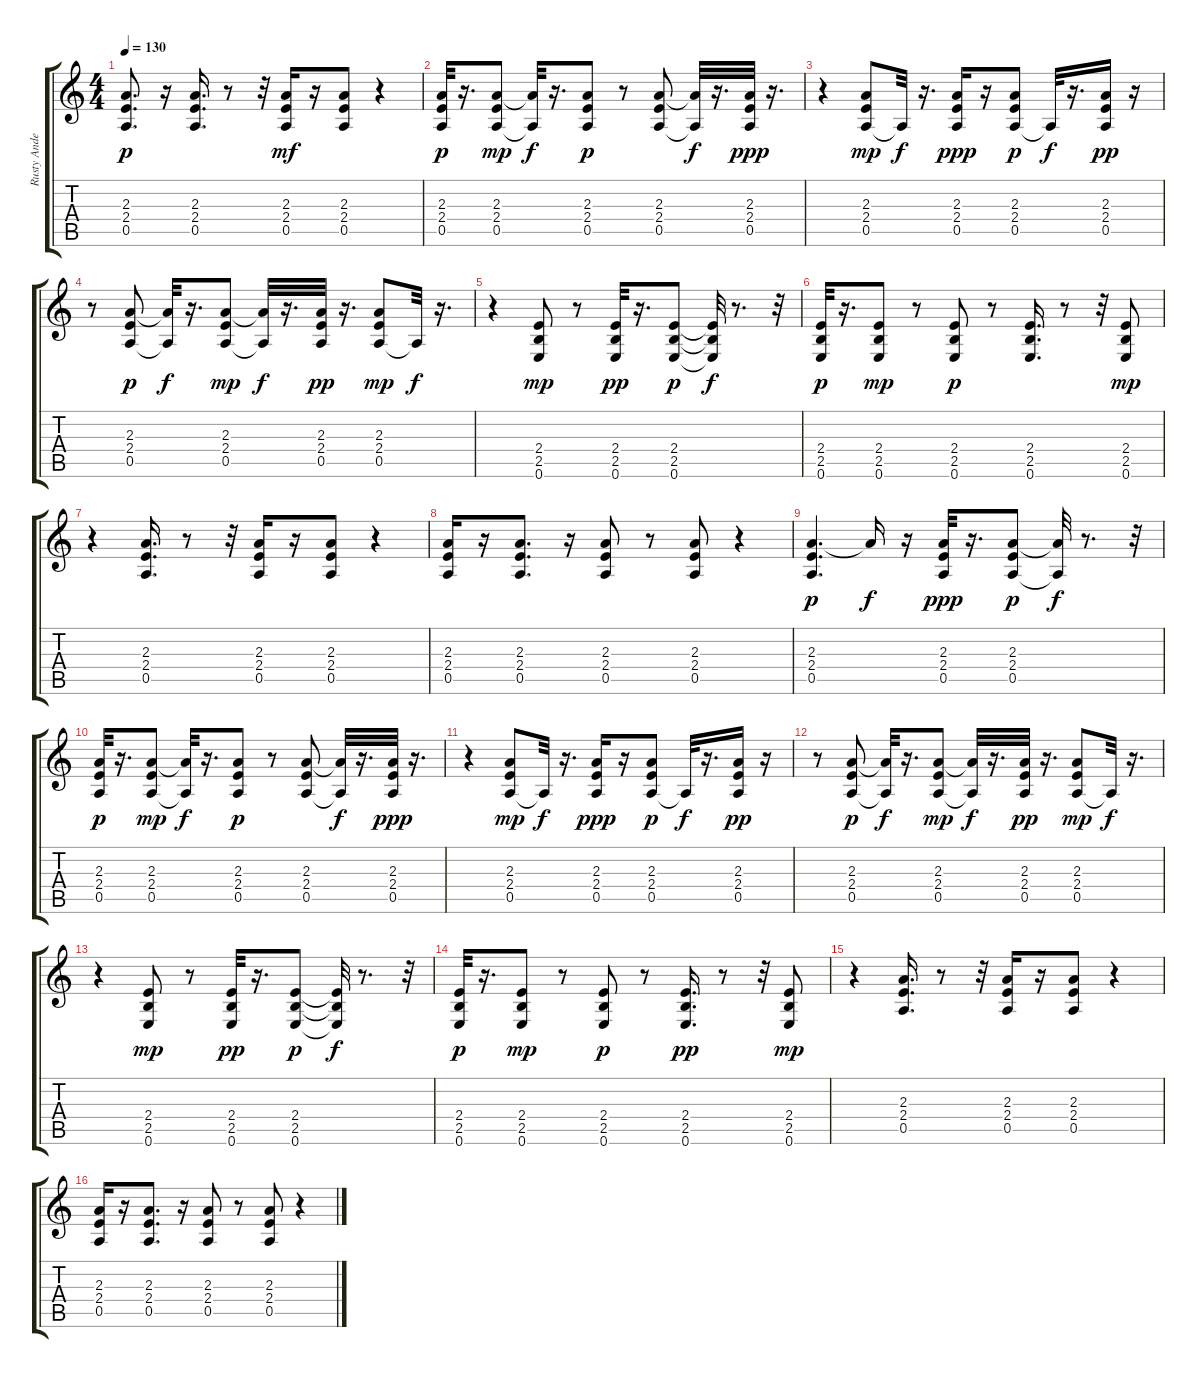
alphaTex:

\track ("Rusty Anderson" "Rusty Ande") {instrument acousticguitarsteel}
\staff {score tabs}
\tuning (E4 B3 G3 D3 A2 E2) {hide}
\ts (4 4)
\tempo 130
\clef g2
\ks c
(2.3 2.4 0.5).8{d dy p} r.16 (2.3 2.4 0.5).16{d} r.8 r.32 (2.3 2.4 0.5).16{dy mf} r.16 (2.3 2.4 0.5).8 r.4 |
(2.3 2.4 0.5).32{dy p} r.16{d} (2.3 2.4 0.5).8{dy mp} (2.3{t} 0.5{t}).32{dy f} r.16{d} (2.3 2.4 0.5).8{dy p} r.8 (2.3 2.4 0.5).8 (2.3{t} 0.5{t}).32{dy f} r.16{d} (2.3 2.4 0.5).32{dy ppp} r.16{d} |
r.4 (2.3 2.4 0.5).8{dy mp} 0.5{t}.32{dy f} r.16{d} (2.3 2.4 0.5).16{dy ppp} r.16 (2.3 2.4 0.5).8{dy p} 0.5{t}.32{dy f} r.16{d} (2.3 2.4 0.5).16{dy pp} r.16 |
r.8 (2.3 2.4 0.5).8{dy p} (2.3{t} 0.5{t}).32{dy f} r.16{d} (2.3 2.4 0.5).8{dy mp} (2.3{t} 0.5{t}).32{dy f} r.16{d} (2.3 2.4 0.5).32{dy pp} r.16{d} (2.3 2.4 0.5).8{dy mp} 0.5{t}.32{dy f} r.16{d} |
r.4 (2.4 2.5 0.6).8{dy mp} r.8 (2.4 2.5 0.6).32{dy pp} r.16{d} (2.4 2.5 0.6).8{dy p} (2.4{t} 2.5{t} 0.6{t}).32{dy f} r.8{d} r.32 |
(2.4 2.5 0.6).32{dy p} r.16{d} (2.4 2.5 0.6).8{dy mp} r.8 (2.4 2.5 0.6).8{dy p} r.8 (2.4 2.5 0.6).16{d} r.8 r.32 (2.4 2.5 0.6).8{dy mp} |
r.4 (2.3 2.4 0.5).16{d} r.8 r.32 (2.3 2.4 0.5).16 r.16 (2.3 2.4 0.5).8 r.4 |
(2.3 2.4 0.5).16 r.16 (2.3 2.4 0.5).8{d} r.16 (2.3 2.4 0.5).8 r.8 (2.3 2.4 0.5).8 r.4 |
(2.3 2.4 0.5).4{d dy p} 2.3{t}.16{dy f} r.16 (2.3 2.4 0.5).32{dy ppp} r.16{d} (2.3 2.4 0.5).8{dy p} (2.3{t} 0.5{t}).32{dy f} r.8{d} r.32 |
(2.3 2.4 0.5).32{dy p} r.16{d} (2.3 2.4 0.5).8{dy mp} (2.3{t} 0.5{t}).32{dy f} r.16{d} (2.3 2.4 0.5).8{dy p} r.8 (2.3 2.4 0.5).8 (2.3{t} 0.5{t}).32{dy f} r.16{d} (2.3 2.4 0.5).32{dy ppp} r.16{d} |
r.4 (2.3 2.4 0.5).8{dy mp} 0.5{t}.32{dy f} r.16{d} (2.3 2.4 0.5).16{dy ppp} r.16 (2.3 2.4 0.5).8{dy p} 0.5{t}.32{dy f} r.16{d} (2.3 2.4 0.5).16{dy pp} r.16 |
r.8 (2.3 2.4 0.5).8{dy p} (2.3{t} 0.5{t}).32{dy f} r.16{d} (2.3 2.4 0.5).8{dy mp} (2.3{t} 0.5{t}).32{dy f} r.16{d} (2.3 2.4 0.5).32{dy pp} r.16{d} (2.3 2.4 0.5).8{dy mp} 0.5{t}.32{dy f} r.16{d} |
r.4 (2.4 2.5 0.6).8{dy mp} r.8 (2.4 2.5 0.6).32{dy pp} r.16{d} (2.4 2.5 0.6).8{dy p} (2.4{t} 2.5{t} 0.6{t}).32{dy f} r.8{d} r.32 |
(2.4 2.5 0.6).32{dy p} r.16{d} (2.4 2.5 0.6).8{dy mp} r.8 (2.4 2.5 0.6).8{dy p} r.8 (2.4 2.5 0.6).16{d dy pp} r.8 r.32 (2.4 2.5 0.6).8{dy mp} |
r.4 (2.3 2.4 0.5).16{d} r.8 r.32 (2.3 2.4 0.5).16 r.16 (2.3 2.4 0.5).8 r.4 |
(2.3 2.4 0.5).16 r.16 (2.3 2.4 0.5).8{d} r.16 (2.3 2.4 0.5).8 r.8 (2.3 2.4 0.5).8 r.4
